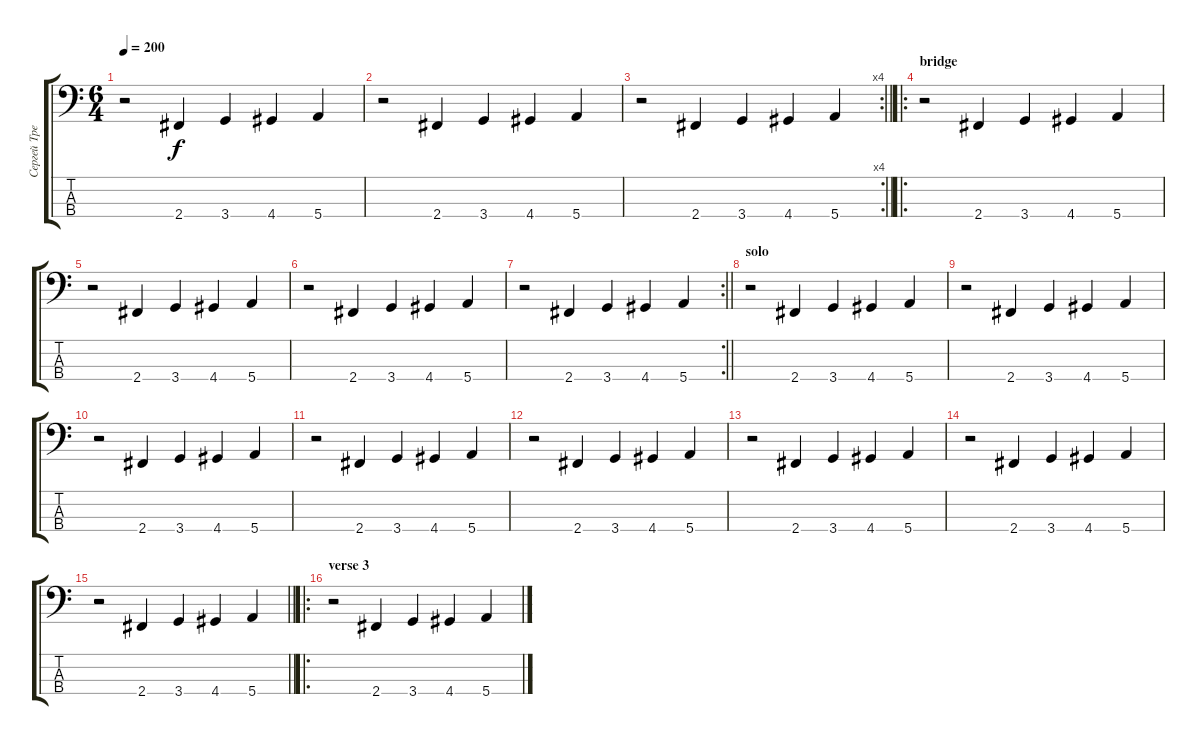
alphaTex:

\track ("Сергей Третьяков" "Сергей Тре") {instrument electricbassfinger}
\staff {score tabs}
\tuning (G2 D2 A1 E1) {hide}
\ts (6 4)
\tempo 200
\clef f4
\ks c
r.2{dy f} 2.4.4 3.4.4 4.4.4 5.4.4 |
r.2 2.4.4 3.4.4 4.4.4 5.4.4 |
\rc 4
\barLineRight lightlight
r.2 2.4.4 3.4.4 4.4.4 5.4.4 |
\ro
\section ("" "bridge")
r.2 2.4.4 3.4.4 4.4.4 5.4.4 |
r.2 2.4.4 3.4.4 4.4.4 5.4.4 |
r.2 2.4.4 3.4.4 4.4.4 5.4.4 |
\rc 2
\barLineRight lightlight
r.2 2.4.4 3.4.4 4.4.4 5.4.4 |
\section ("" "solo")
r.2 2.4.4 3.4.4 4.4.4 5.4.4 |
r.2 2.4.4 3.4.4 4.4.4 5.4.4 |
r.2 2.4.4 3.4.4 4.4.4 5.4.4 |
r.2 2.4.4 3.4.4 4.4.4 5.4.4 |
r.2 2.4.4 3.4.4 4.4.4 5.4.4 |
r.2 2.4.4 3.4.4 4.4.4 5.4.4 |
r.2 2.4.4 3.4.4 4.4.4 5.4.4 |
\barLineRight lightlight
r.2 2.4.4 3.4.4 4.4.4 5.4.4 |
\ro
\section ("" "verse 3")
r.2 2.4.4 3.4.4 4.4.4 5.4.4
